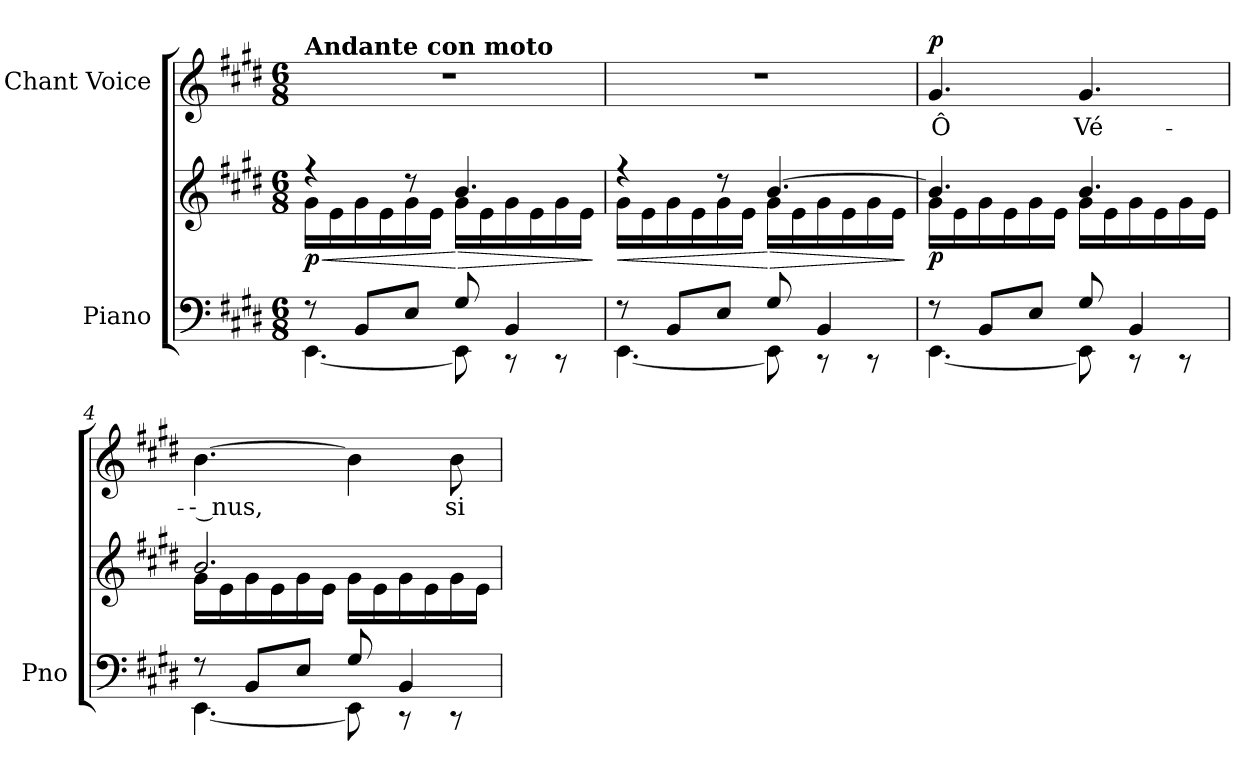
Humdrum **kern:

**kern	**kern	**dynam	**kern	**text	**dynam
*part2	*part2	*part2	*part1	*part1	*part1
*staff3	*staff2	*staff2/3	*staff1	*staff1	*staff1
*I"Piano	*	*	*I"Chant Voice	*	*
*I'Pno	*	*	*	*	*
*clefF4	*clefG2	*	*clefG2	*	*
*k[f#c#g#d#]	*k[f#c#g#d#]	*	*k[f#c#g#d#]	*	*
*M6/8	*M6/8	*	*M6/8	*	*
*MM66	*MM66	*	*MM66	*	*
=1	=1	=1	=1	=1	=1
*^	*	*	*	*	*
!	!	!	!	!LO:TX:a:B:t=Andante con moto	!	!
!	!	!LO:TX:a:B:t=Andante con moto	!	!	!	!
!	!	!	!LO:HP:b	!	!	!
*	*	*^	*	*	*	*
!	!	!	!	!LO:DY:n=1:b	!	!	!
8r	[4.EE\	4r	16g#\LL	< p	2.r	.	.
.	.	.	16e\	.	.	.	.
8BB/L	.	.	16g#\	.	.	.	.
.	.	.	16e\	.	.	.	.
8E/J	.	8r	16g#\	.	.	.	.
.	.	.	16e\JJ	.	.	.	.
!	!	!	!	!LO:HP:n=1:b	!	!	!
8G#/	8EE\]	4.b/	16g#\LL	[ >	.	.	.
.	.	.	16e\	.	.	.	.
4BB/	8r	.	16g#\	.	.	.	.
.	.	.	16e\	.	.	.	.
.	8r	.	16g#\	.	.	.	.
.	.	.	16e\JJ	.	.	.	.
*v	*v	*	*	*	*	*	*
*	*v	*v	*	*	*	*
.	.	]	.	.	.
=2	=2	=2	=2	=2	=2
*^	*	*	*	*	*
!	!	!	!LO:HP:b	!	!	!
*	*	*^	*	*	*	*
8r	[4.EE\	4r	16g#\LL	<	2.r	.	.
.	.	.	16e\	.	.	.	.
8BB/L	.	.	16g#\	.	.	.	.
.	.	.	16e\	.	.	.	.
8E/J	.	8r	16g#\	.	.	.	.
.	.	.	16e\JJ	.	.	.	.
!	!	!	!	!LO:HP:n=1:b	!	!	!
8G#/	8EE\]	[4.b/	16g#\LL	[ >	.	.	.
.	.	.	16e\	.	.	.	.
4BB/	8r	.	16g#\	.	.	.	.
.	.	.	16e\	.	.	.	.
.	8r	.	16g#\	.	.	.	.
.	.	.	16e\JJ	.	.	.	.
*v	*v	*	*	*	*	*	*
*	*v	*v	*	*	*	*
.	.	]	.	.	.
=3	=3	=3	=3	=3	=3
*^	*^	*	*	*	*
!	!	!	!	!LO:DY:b	!	!	!LO:DY:a
8r	[4.EE\	4.b/]	16g#\LL	p	4.g#/	Ô	p
.	.	.	16e\	.	.	.	.
8BB/L	.	.	16g#\	.	.	.	.
.	.	.	16e\	.	.	.	.
8E/J	.	.	16g#\	.	.	.	.
.	.	.	16e\JJ	.	.	.	.
8G#/	8EE\]	4.b/	16g#\LL	.	4.g#/	Vé-	.
.	.	.	16e\	.	.	.	.
4BB/	8r	.	16g#\	.	.	.	.
.	.	.	16e\	.	.	.	.
.	8r	.	16g#\	.	.	.	.
.	.	.	16e\JJ	.	.	.	.
=4	=4	=4	=4	=4	=4	=4	=4
8r	[4.EE\	2.b/	16g#\LL	.	[4.b\	-- nus,	.
.	.	.	16e\	.	.	.	.
8BB/L	.	.	16g#\	.	.	.	.
.	.	.	16e\	.	.	.	.
8E/J	.	.	16g#\	.	.	.	.
.	.	.	16e\JJ	.	.	.	.
8G#/	8EE\]	.	16g#\LL	.	4b\]	.	.
.	.	.	16e\	.	.	.	.
4BB/	8r	.	16g#\	.	.	.	.
.	.	.	16e\	.	.	.	.
.	8r	.	16g#\	.	8b\	si	.
.	.	.	16e\JJ	.	.	.	.
*v	*v	*	*	*	*	*	*
*	*v	*v	*	*	*	*
=	=	=	=	=	=
*-	*-	*-	*-	*-	*-
